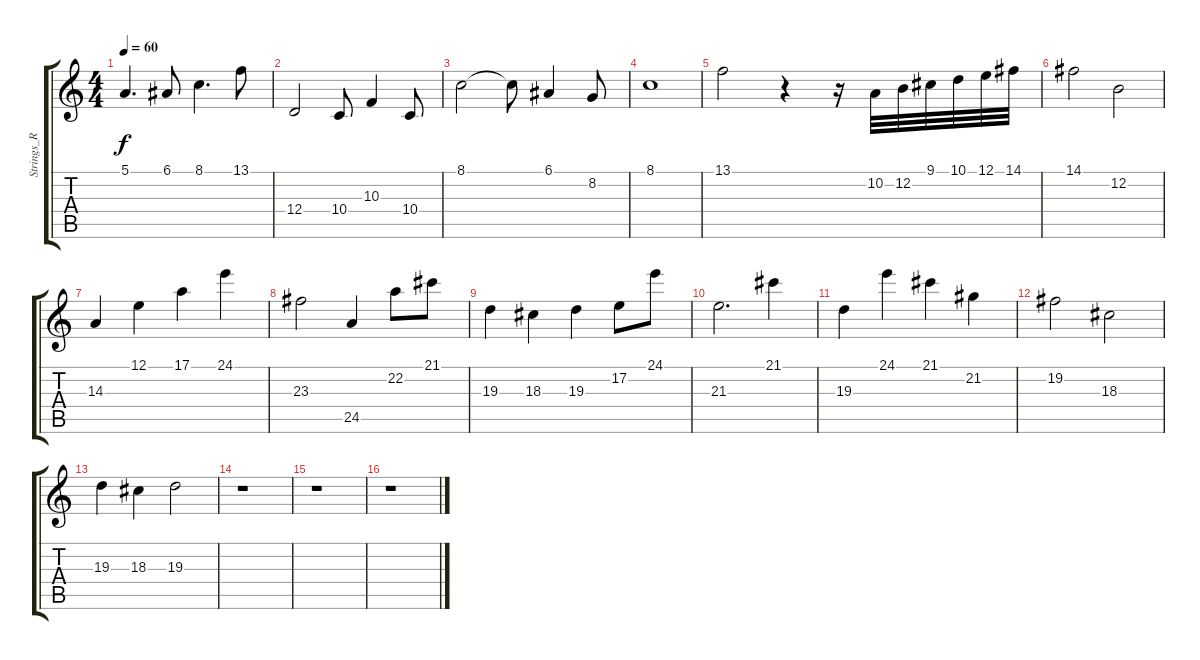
\track ("Strings_R" "Strings_R") {instrument stringensemble1}
\staff {score tabs}
\tuning (E4 B3 G3 D3 A2 E2) {hide}
\ts (4 4)
\tempo 60
\clef g2
\ks c
5.1.4{d dy f} 6.1.8 8.1.4{d} 13.1.8 |
12.4.2 10.4.8 10.3.4 10.4.8 |
8.1.2 8.1{t}.8 6.1.4 8.2.8 |
8.1.1 |
13.1.2 r.4 r.16 10.2.32 12.2.32 9.1.32 10.1.32 12.1.32 14.1.32 |
14.1.2 12.2.2 |
14.3.4 12.1.4 17.1.4 24.1.4 |
23.3.2 24.5.4 22.2.8 21.1.8 |
19.3.4 18.3.4 19.3.4 17.2.8 24.1.8 |
21.3.2{d} 21.1.4 |
19.3.4 24.1.4 21.1.4 21.2.4 |
19.2.2 18.3.2 |
19.3.4 18.3.4 19.3.2 |
r.1 |
r.1 |
r.1
